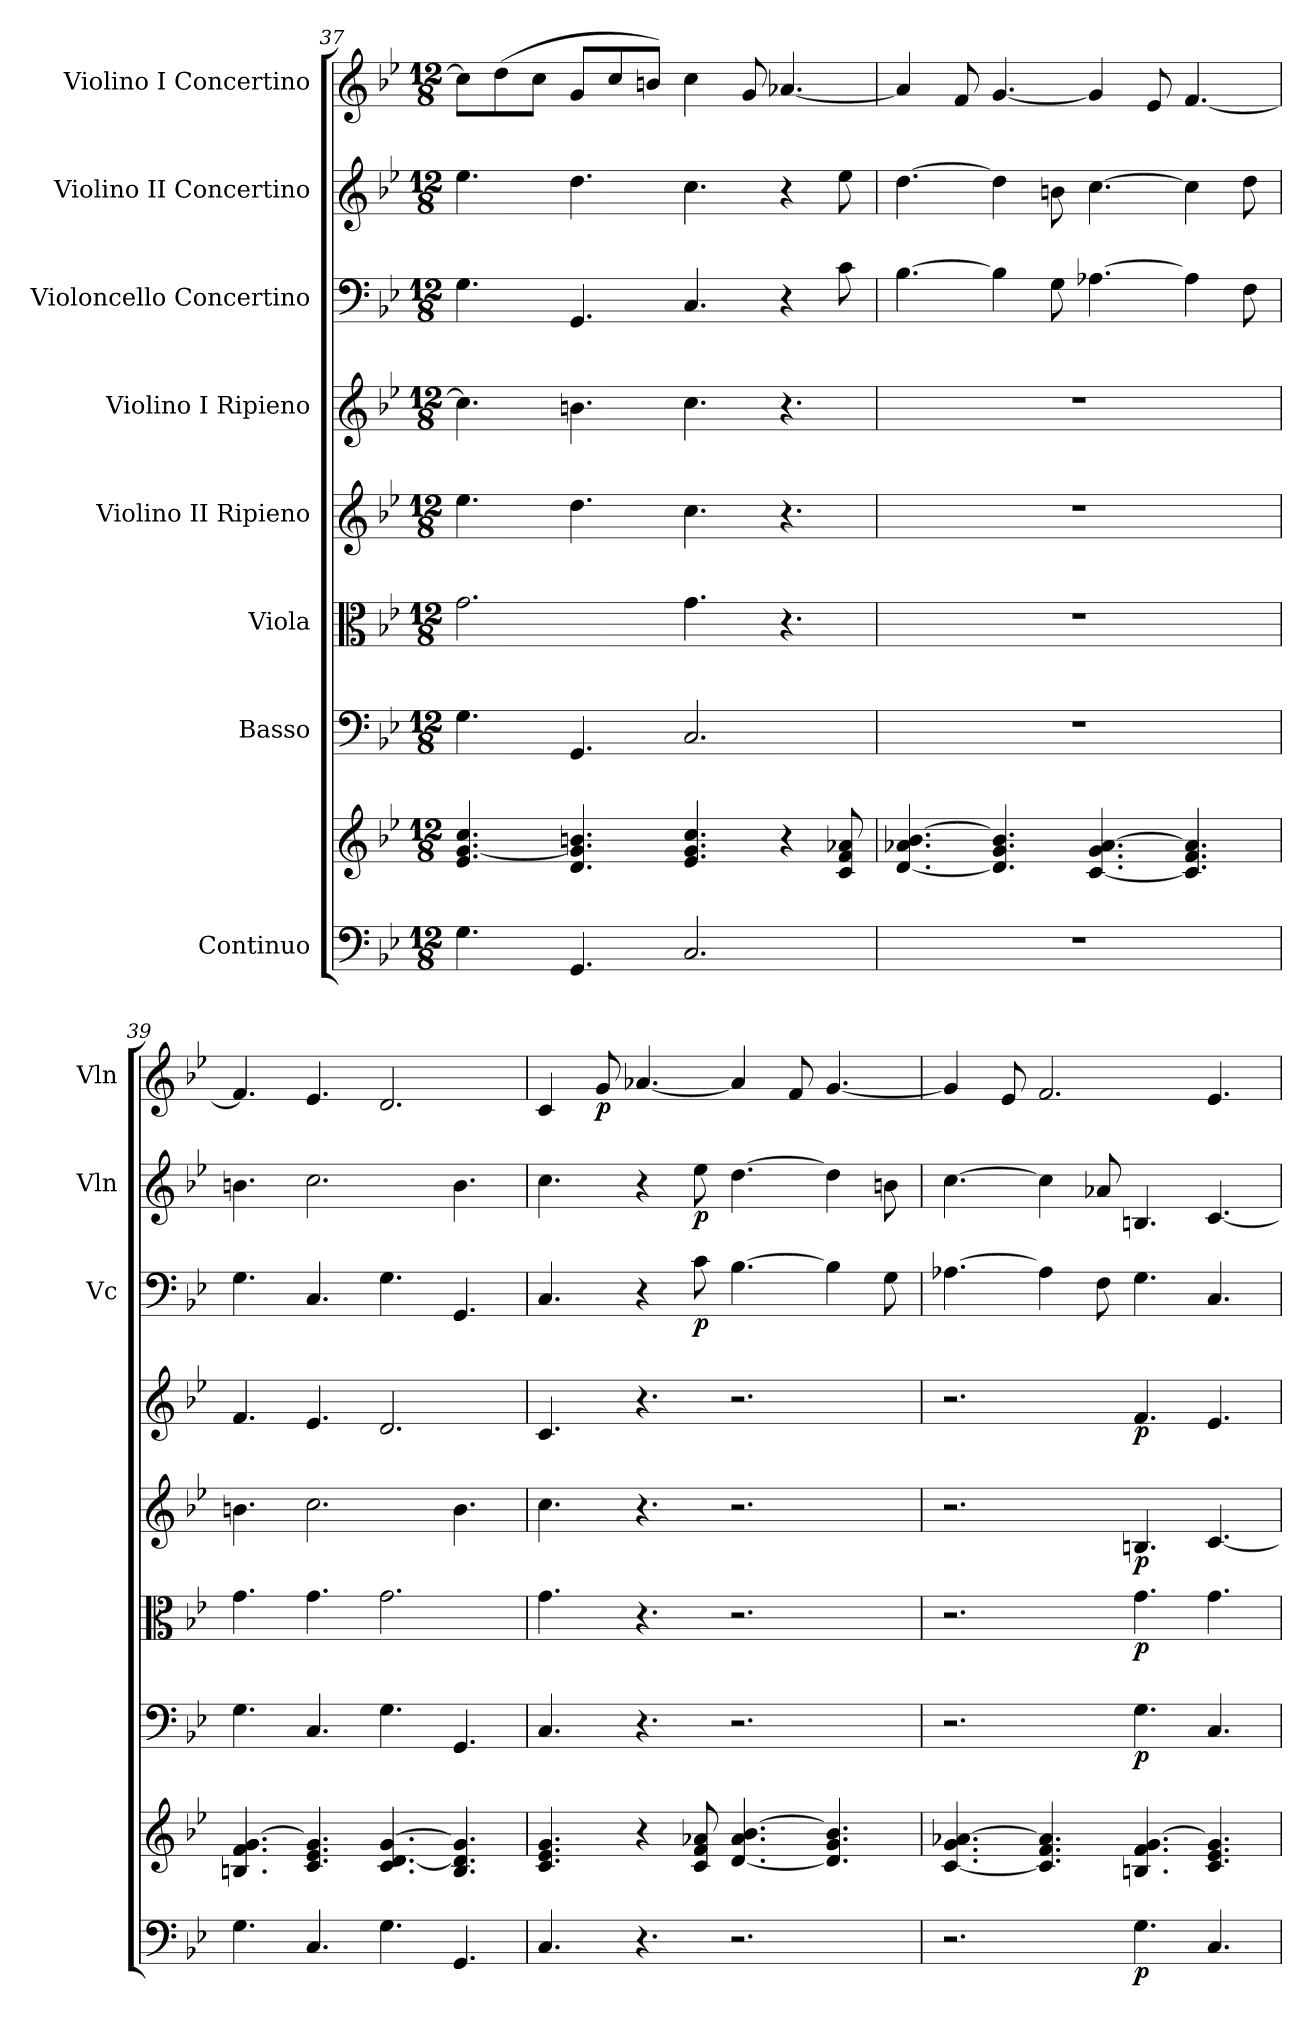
**kern	**kern	**dynam	**kern	**dynam	**kern	**dynam	**kern	**dynam	**kern	**dynam	**kern	**dynam	**kern	**dynam	**kern	**dynam
*part8	*part8	*part8	*part7	*part7	*part6	*part6	*part5	*part5	*part4	*part4	*part3	*part3	*part2	*part2	*part1	*part1
*staff9	*staff8	*staff8/9	*staff7	*staff7	*staff6	*staff6	*staff5	*staff5	*staff4	*staff4	*staff3	*staff3	*staff2	*staff2	*staff1	*staff1
*I"Continuo	*	*	*I"Basso	*	*I"Viola	*	*I"Violino II Ripieno	*	*I"Violino I Ripieno	*	*I"Violoncello Concertino	*	*I"Violino II Concertino	*	*I"Violino I Concertino	*
*	*	*	*	*	*	*	*	*	*	*	*I'Vc	*	*I'Vln	*	*I'Vln	*
!!LO:LB:g=z
*clefF4	*clefG2	*	*clefF4	*	*clefC3	*	*clefG2	*	*clefG2	*	*clefF4	*	*clefG2	*	*clefG2	*
*k[b-e-]	*k[b-e-]	*	*k[b-e-]	*	*k[b-e-]	*	*k[b-e-]	*	*k[b-e-]	*	*k[b-e-]	*	*k[b-e-]	*	*k[b-e-]	*
*M12/8	*M12/8	*	*M12/8	*	*M12/8	*	*M12/8	*	*M12/8	*	*M12/8	*	*M12/8	*	*M12/8	*
=37	=37	=37	=37	=37	=37	=37	=37	=37	=37	=37	=37	=37	=37	=37	=37	=37
4.G\	4.e-/ [4.g/ 4.cc/	.	4.G\	.	2.g\	.	4.ee-\	.	4.cc\]	.	4.G\	.	4.ee-\	.	8cc\L]	.
.	.	.	.	.	.	.	.	.	.	.	.	.	.	.	(>8dd\	.
.	.	.	.	.	.	.	.	.	.	.	.	.	.	.	8cc\J	.
4.GG/	4.d/ 4.g/] 4.bn/	.	4.GG/	.	.	.	4.dd\	.	4.bn\	.	4.GG/	.	4.dd\	.	8g/L	.
.	.	.	.	.	.	.	.	.	.	.	.	.	.	.	8cc/	.
.	.	.	.	.	.	.	.	.	.	.	.	.	.	.	8bn/J)	.
2.C/	4.e-/ 4.g/ 4.cc/	.	2.C/	.	4.g\	.	4.cc\	.	4.cc\	.	4.C/	.	4.cc\	.	4cc\	.
.	.	.	.	.	.	.	.	.	.	.	.	.	.	.	8g/	.
.	4r	.	.	.	4.r	.	4.r	.	4.r	.	4r	.	4r	.	[4.a-X/	.
.	8c/ 8f/ 8a-X/	.	.	.	.	.	.	.	.	.	8c\	.	8ee-\	.	.	.
=38	=38	=38	=38	=38	=38	=38	=38	=38	=38	=38	=38	=38	=38	=38	=38	=38
1.r	[4.d/ 4.a-X/ [4.b-/	.	1.r	.	1.r	.	1.r	.	1.r	.	[4.B-\	.	[4.dd\	.	4a-/]	.
.	.	.	.	.	.	.	.	.	.	.	.	.	.	.	8f/	.
.	4.d/] 4.g/ 4.b-/]	.	.	.	.	.	.	.	.	.	4B-\]	.	4dd\]	.	[4.g/	.
.	.	.	.	.	.	.	.	.	.	.	8G\	.	8bn\	.	.	.
.	[4.c/ 4.g/ [4.a-/	.	.	.	.	.	.	.	.	.	[4.A-X\	.	[4.cc\	.	4g/]	.
.	.	.	.	.	.	.	.	.	.	.	.	.	.	.	8e-/	.
.	4.c/] 4.f/ 4.a-/]	.	.	.	.	.	.	.	.	.	4A-\]	.	4cc\]	.	[4.f/	.
.	.	.	.	.	.	.	.	.	.	.	8F\	.	8dd\	.	.	.
=39	=39	=39	=39	=39	=39	=39	=39	=39	=39	=39	=39	=39	=39	=39	=39	=39
4.G\	4.Bn/ 4.f/ [4.g/	.	4.G\	.	4.g\	.	4.bn\	.	4.f/	.	4.G\	.	4.bn\	.	4.f/]	.
4.C/	4.c/ 4.e-/ 4.g/]	.	4.C/	.	4.g\	.	2.cc\	.	4.e-/	.	4.C/	.	2.cc\	.	4.e-/	.
4.G\	4.c/ [4.d/ [4.g/	.	4.G\	.	2.g\	.	.	.	2.d/	.	4.G\	.	.	.	2.d/	.
4.GG/	4.B/ 4.d/] 4.g/]	.	4.GG/	.	.	.	4.b\	.	.	.	4.GG/	.	4.b\	.	.	.
=40	=40	=40	=40	=40	=40	=40	=40	=40	=40	=40	=40	=40	=40	=40	=40	=40
4.C/	4.c/ 4.e-/ 4.g/	.	4.C/	.	4.g\	.	4.cc\	.	4.c/	.	4.C/	.	4.cc\	.	4c/	.
!	!	!	!	!	!	!	!	!	!	!	!	!	!	!	!	!LO:DY:b
.	.	.	.	.	.	.	.	.	.	.	.	.	.	.	8g/	p
4.r	4r	.	4.r	.	4.r	.	4.r	.	4.r	.	4r	.	4r	.	[4.a-X/	.
!	!	!	!	!	!	!	!	!	!	!	!	!LO:DY:b	!	!LO:DY:b	!	!
.	8c/ 8f/ 8a-X/	.	.	.	.	.	.	.	.	.	8c\	p	8ee-\	p	.	.
2.r	[4.d/ 4.a-/ [4.b-/	.	2.r	.	2.r	.	2.r	.	2.r	.	[4.B-\	.	[4.dd\	.	4a-/]	.
.	.	.	.	.	.	.	.	.	.	.	.	.	.	.	8f/	.
.	4.d/] 4.g/ 4.b-/]	.	.	.	.	.	.	.	.	.	4B-\]	.	4dd\]	.	[4.g/	.
.	.	.	.	.	.	.	.	.	.	.	8G\	.	8bn\	.	.	.
=41	=41	=41	=41	=41	=41	=41	=41	=41	=41	=41	=41	=41	=41	=41	=41	=41
2.r	[4.c/ 4.g/ [4.a-X/	.	2.r	.	2.r	.	2.r	.	2.r	.	[4.A-X\	.	[4.cc\	.	4g/]	.
.	.	.	.	.	.	.	.	.	.	.	.	.	.	.	8e-/	.
.	4.c/] 4.f/ 4.a-/]	.	.	.	.	.	.	.	.	.	4A-\]	.	4cc\]	.	2.f/	.
.	.	.	.	.	.	.	.	.	.	.	8F\	.	8a-X/	.	.	.
!	!	!LO:DY:b=2	!	!LO:DY:b	!	!LO:DY:b	!	!LO:DY:b	!	!LO:DY:b	!	!	!	!	!	!
4.G\	4.Bn/ 4.f/ [4.g/	p	4.G\	p	4.g\	p	4.Bn/	p	4.f/	p	4.G\	.	4.Bn/	.	.	.
4.C/	4.c/ 4.e-/ 4.g/]	.	4.C/	.	4.g\	.	[4.c/	.	4.e-/	.	4.C/	.	[4.c/	.	4.e-/	.
=	=	=	=	=	=	=	=	=	=	=	=	=	=	=	=	=
*-	*-	*-	*-	*-	*-	*-	*-	*-	*-	*-	*-	*-	*-	*-	*-	*-
